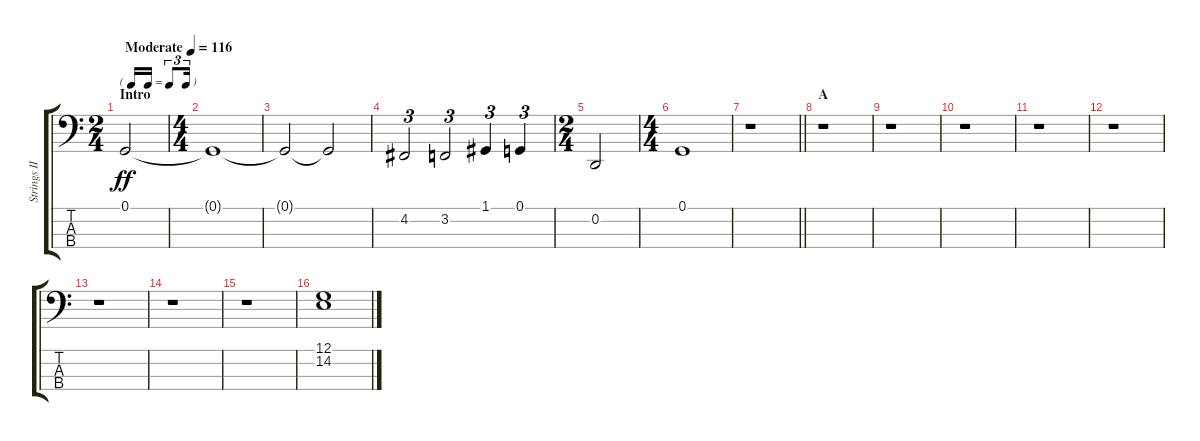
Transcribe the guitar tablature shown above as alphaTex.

\track ("Strings III" "Strings II") {instrument stringensemble1}
\staff {score tabs}
\tuning (G2 D2 A1 E1) {hide}
\ts (2 4)
\tf triplet16th
\section ("" "Intro")
\tempo (116 "Moderate")
\clef f4
\ks c
0.1.2{dy ff instrument stringensemble1} |
\ts (4 4)
0.1{t}.1 |
0.1{t}.2 0.1{t}.2 |
4.2.2{tu (3 2)} 3.2.2{tu (3 2)} 1.1.4{tu (3 2)} 0.1.4{tu (3 2)} |
\ts (2 4)
0.2.2 |
\ts (4 4)
0.1.1 |
\barLineRight lightlight
r.1 |
\section ("" "A")
r.1 |
r.1 |
r.1 |
r.1 |
r.1 |
r.1 |
r.1 |
r.1 |
(12.1 14.2).1
